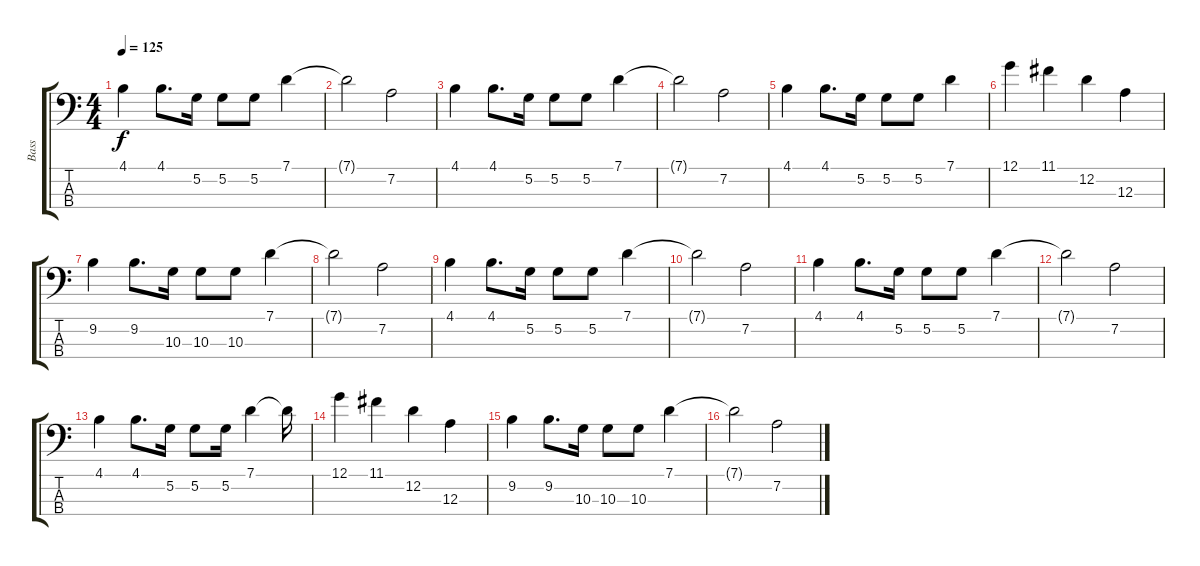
\track ("Bass" "Bass") {instrument acousticbass}
\staff {score tabs}
\tuning (G2 D2 A1 E1) {hide}
\ts (4 4)
\tempo 125
\clef f4
\ks c
4.1.4{dy f} 4.1.8{d} 5.2.16 5.2.8 5.2.8 7.1.4 |
7.1{t}.2 7.2.2 |
4.1.4 4.1.8{d} 5.2.16 5.2.8 5.2.8 7.1.4 |
7.1{t}.2 7.2.2 |
4.1.4 4.1.8{d} 5.2.16 5.2.8 5.2.8 7.1.4 |
12.1.4 11.1.4 12.2.4 12.3.4 |
9.2.4 9.2.8{d} 10.3.16 10.3.8 10.3.8 7.1.4 |
7.1{t}.2 7.2.2 |
4.1.4 4.1.8{d} 5.2.16 5.2.8 5.2.8 7.1.4 |
7.1{t}.2 7.2.2 |
4.1.4 4.1.8{d} 5.2.16 5.2.8 5.2.8 7.1.4 |
7.1{t}.2 7.2.2 |
4.1.4 4.1.8{d} 5.2.16 5.2.8 5.2.16 7.1.4 7.1{t}.16 |
12.1.4 11.1.4 12.2.4 12.3.4 |
9.2.4 9.2.8{d} 10.3.16 10.3.8 10.3.8 7.1.4 |
7.1{t}.2 7.2.2
